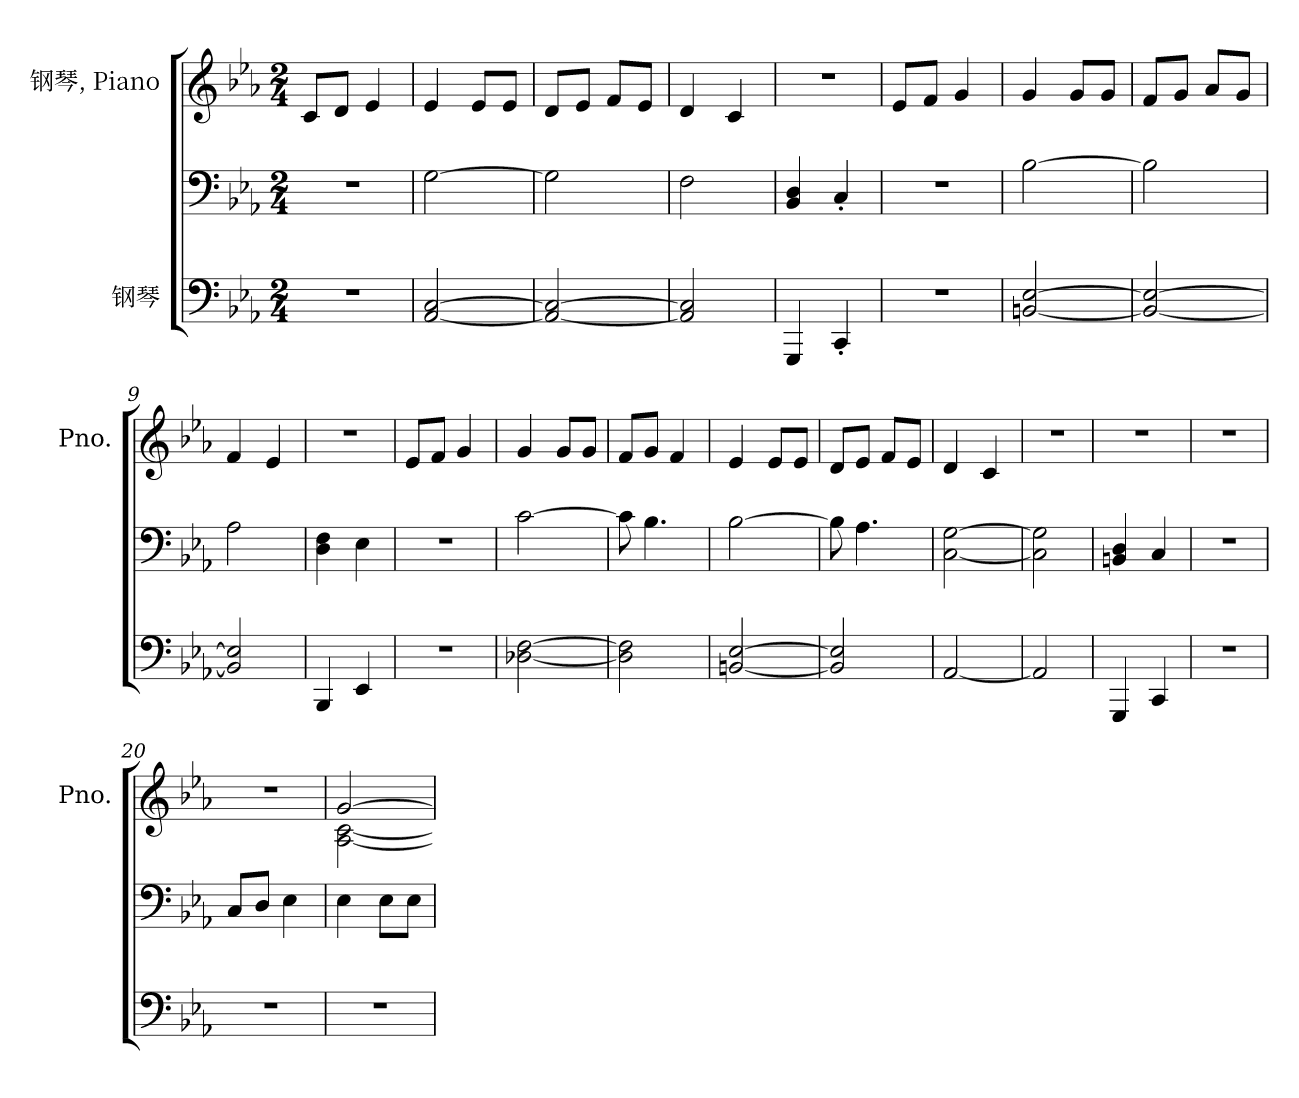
**kern	**kern	**kern
*part2	*part2	*part1
*staff3	*staff2	*staff1
*I"钢琴	*	*I"钢琴, Piano
*	*	*I'Pno.
*clefF4	*clefF4	*clefG2
*k[b-e-a-]	*k[b-e-a-]	*k[b-e-a-]
*M2/4	*M2/4	*M2/4
*MM69	*MM69	*MM69
=1	=1	=1
2r	2r	8c/L
.	.	8d/J
.	.	4e-/
=2	=2	=2
[2AA-/ [2C/	[2G\	4e-/
.	.	8e-/L
.	.	8e-/J
=3	=3	=3
2AA-/_ 2C/_	2G\]	8d/L
.	.	8e-/J
.	.	8f/L
.	.	8e-/J
=4	=4	=4
2AA-/] 2C/]	2F\	4d/
.	.	4c/
=5	=5	=5
4GGG/	4BB-/ 4D/	2r
4CC'/	4C'/	.
=6	=6	=6
2r	2r	8e-/L
.	.	8f/J
.	.	4g/
=7	=7	=7
[2BBn/ [2E-/	[2B-\	4g/
.	.	8g/L
.	.	8g/J
=8	=8	=8
2BB/_ 2E-/_	2B-\]	8f/L
.	.	8g/J
.	.	8a-/L
.	.	8g/J
=9	=9	=9
2BB/] 2E-/]	2A-\	4f/
.	.	4e-/
!!LO:LB:g=z
=10	=10	=10
4BBB-/	4D\ 4F\	2r
4EE-/	4E-\	.
=11	=11	=11
2r	2r	8e-/L
.	.	8f/J
.	.	4g/
=12	=12	=12
[2D-X\ [2F\	[2c\	4g/
.	.	8g/L
.	.	8g/J
=13	=13	=13
2D-\] 2F\]	8c\]	8f/L
.	4.B-\	8g/J
.	.	4f/
=14	=14	=14
[2BBn/ [2E-/	[2B-\	4e-/
.	.	8e-/L
.	.	8e-/J
=15	=15	=15
2BB/] 2E-/]	8B-\]	8d/L
.	4.A-\	8e-/J
.	.	8f/L
.	.	8e-/J
=16	=16	=16
[2AA-/	[2C\ [2G\	4d/
.	.	4c/
=17	=17	=17
2AA-/]	2C\] 2G\]	2r
=18	=18	=18
4GGG/	4BBn/ 4D/	2r
4CC/	4C/	.
=19	=19	=19
2r	2r	2r
=20	=20	=20
2r	8C/L	2r
.	8D/J	.
.	4E-\	.
!!LO:LB:g=z
=21	=21	=21
*	*	*^
2r	4E-\	[2g/	[2A-\ [2c\
.	8E-\L	.	.
.	8E-\J	.	.
*	*	*v	*v
=	=	=
*-	*-	*-
